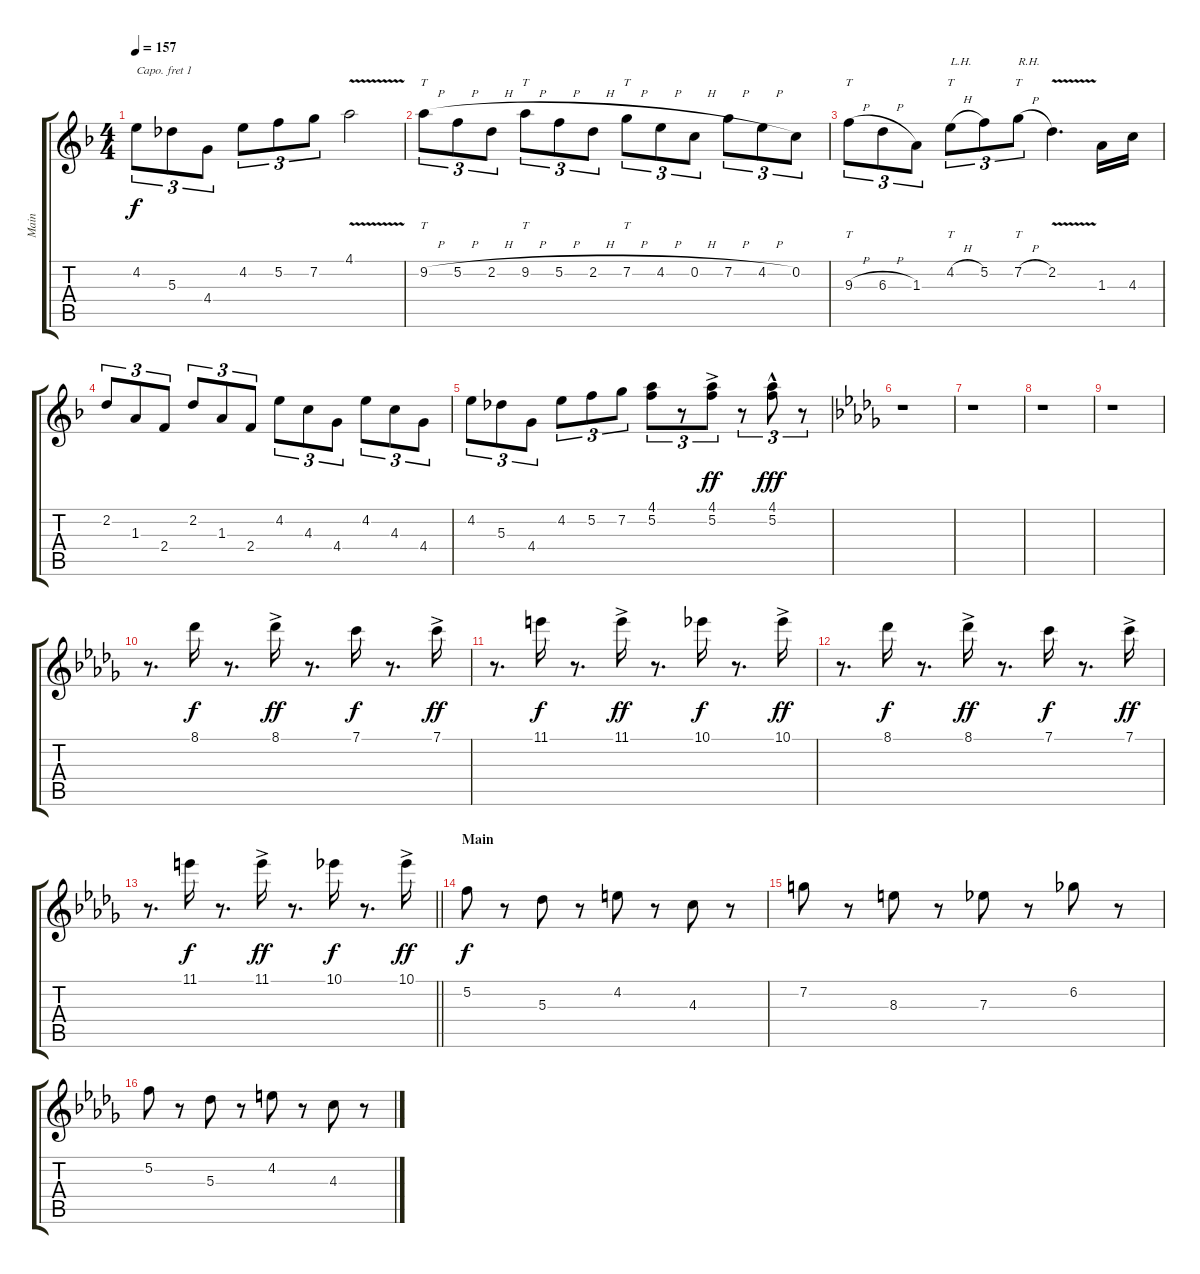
\track ("Main" "Main") {instrument overdrivenguitar}
\staff {score tabs}
\capo 1
\tuning (E4 B3 G3 D3 A2 E2) {hide}
\ts (4 4)
\tempo 157
\clef g2
\ks f
4.2.8{tu (3 2) dy f} 5.3.8{tu (3 2)} 4.4.8{tu (3 2)} 4.2.8{tu (3 2)} 5.2.8{tu (3 2)} 7.2.8{tu (3 2)} 4.1{v}.2 |
9.2{h}.8{tt tu (3 2)} 5.2{h}.8{tu (3 2)} 2.2{h}.8{tu (3 2)} 9.2{h}.8{tt tu (3 2)} 5.2{h}.8{tu (3 2)} 2.2{h}.8{tu (3 2)} 7.2{h}.8{tt tu (3 2)} 4.2{h}.8{tu (3 2)} 0.2{h}.8{tu (3 2)} 7.2{h}.8{tu (3 2)} 4.2{h}.8{tu (3 2)} 0.2.8{tu (3 2)} |
9.3{h}.8{tt tu (3 2)} 6.3{h}.8{tu (3 2)} 1.3.8{tu (3 2)} 4.2{h}.8{tt tu (3 2) txt "L.H."} 5.2.8{tu (3 2)} 7.2{h}.8{tt tu (3 2) txt "R.H."} 2.2{v}.4{d} 1.3.16 4.3.16 |
2.2.8{tu (3 2)} 1.3.8{tu (3 2)} 2.4.8{tu (3 2)} 2.2.8{tu (3 2)} 1.3.8{tu (3 2)} 2.4.8{tu (3 2)} 4.2.8{tu (3 2)} 4.3.8{tu (3 2)} 4.4.8{tu (3 2)} 4.2.8{tu (3 2)} 4.3.8{tu (3 2)} 4.4.8{tu (3 2)} |
4.2.8{tu (3 2)} 5.3.8{tu (3 2)} 4.4.8{tu (3 2)} 4.2.8{tu (3 2)} 5.2.8{tu (3 2)} 7.2.8{tu (3 2)} (4.1 5.2).8{tu (3 2)} r.8{tu (3 2)} (4.1{ac} 5.2{ac}).8{tu (3 2) dy ff} r.8{tu (3 2)} (4.1{hac} 5.2{hac}).8{tu (3 2) dy fff} r.8{tu (3 2)} |
\ks db
r.1 |
r.1 |
r.1 |
r.1 |
r.8{d} 8.1.16{dy f} r.8{d} 8.1{ac}.16{dy ff} r.8{d} 7.1.16{dy f} r.8{d} 7.1{ac}.16{dy ff} |
r.8{d} 11.1.16{dy f} r.8{d} 11.1{ac}.16{dy ff} r.8{d} 10.1.16{dy f} r.8{d} 10.1{ac}.16{dy ff} |
r.8{d} 8.1.16{dy f} r.8{d} 8.1{ac}.16{dy ff} r.8{d} 7.1.16{dy f} r.8{d} 7.1{ac}.16{dy ff} |
\barLineRight lightlight
r.8{d} 11.1.16{dy f} r.8{d} 11.1{ac}.16{dy ff} r.8{d} 10.1.16{dy f} r.8{d} 10.1{ac}.16{dy ff} |
\section ("" "Main")
5.2.8{dy f} r.8 5.3.8 r.8 4.2.8 r.8 4.3.8 r.8 |
7.2.8 r.8 8.3.8 r.8 7.3.8 r.8 6.2.8 r.8 |
5.2.8 r.8 5.3.8 r.8 4.2.8 r.8 4.3.8 r.8
